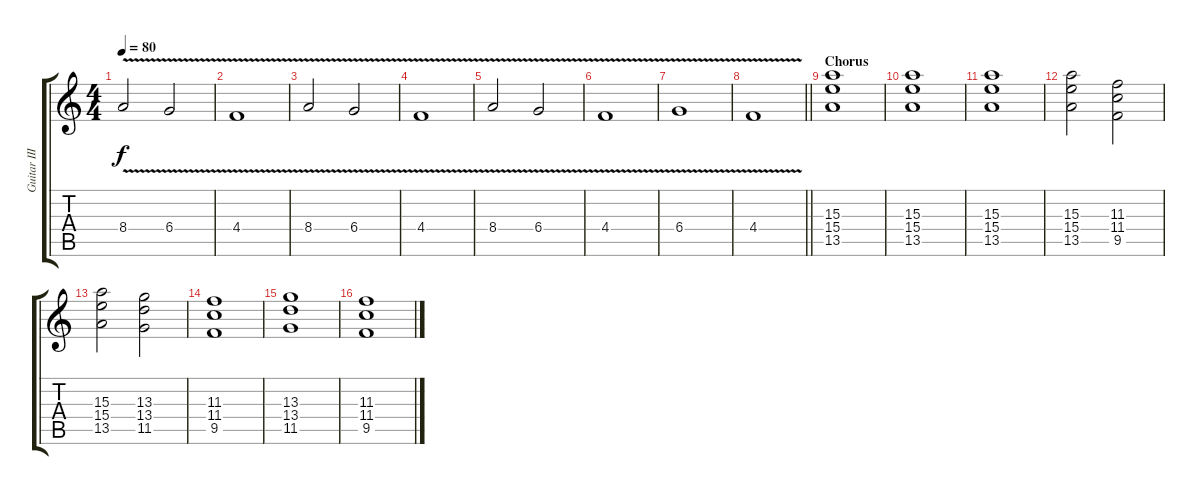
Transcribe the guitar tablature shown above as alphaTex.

\track ("Guitar III (Ron \"Bumblefoot\" Thal)" "Guitar III") {instrument overdrivenguitar}
\staff {score tabs}
\tuning (Eb4 Bb3 Gb3 Db3 Ab2 Eb2) {hide}
\ts (4 4)
\tempo 80
\clef g2
\ks c
8.4{v}.2{dy f} 6.4{v}.2 |
4.4{v}.1 |
8.4{v}.2 6.4{v}.2 |
4.4{v}.1 |
8.4{v}.2 6.4{v}.2 |
4.4{v}.1 |
6.4{v}.1 |
\barLineRight lightlight
4.4{v}.1 |
\section ("" "Chorus")
(15.3 15.4 13.5).1 |
(15.3 15.4 13.5).1 |
(15.3 15.4 13.5).1 |
(15.3 15.4 13.5).2 (11.3 11.4 9.5).2 |
(15.3 15.4 13.5).2 (13.3 13.4 11.5).2 |
(11.3 11.4 9.5).1 |
(13.3 13.4 11.5).1 |
(11.3 11.4 9.5).1
